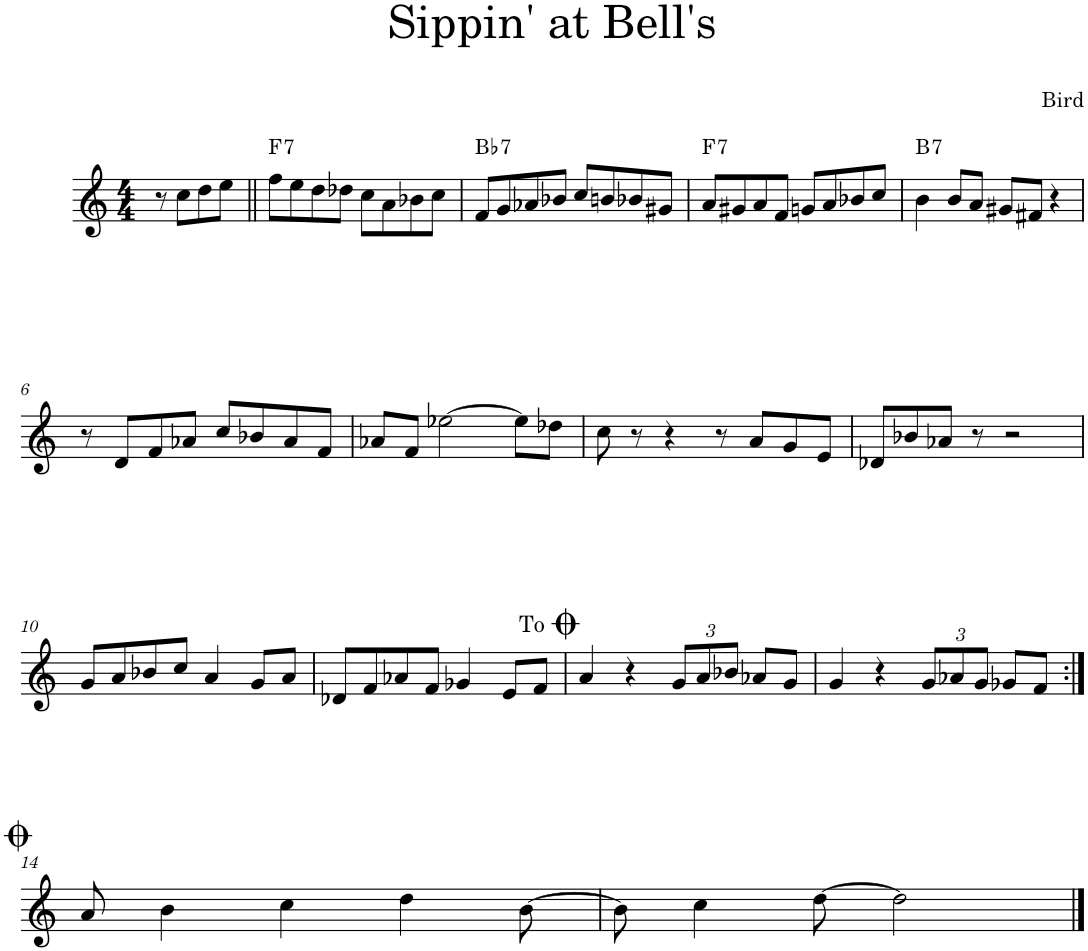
**kern	**harte
*part1	*part1
*staff1	*
*I"Piano	*
*I'Pno.	*
*clefG2	*
*k[]	*
*M4/4	*
=1	=1
8r	.
8cc\L	.
8dd\	.
8ee\J	.
=2||	=2||
!	!LO:H:kt=7
8ff\L	F:7
8ee\	.
8dd\	.
8dd-X\J	.
8cc\L	.
8a\	.
8b-X\	.
8cc\J	.
=3	=3
!	!LO:H:kt=7
8f/L	Bb:7
8g/	.
8a-X/	.
8b-X/J	.
8cc/L	.
8bn/	.
8b-X/	.
8g#X/J	.
=4	=4
!	!LO:H:kt=7
8a/L	F:7
8g#X/	.
8a/	.
8f/J	.
8gn/L	.
8a/	.
8b-X/	.
8cc/J	.
=5	=5
!	!LO:H:kt=7
4b\	B:7
8b/L	.
8a/J	.
8g#X/L	.
8f#X/J	.
4r	.
!!LO:LB:g=z
=6	=6
8r	.
8d/L	.
8f/	.
8a-X/J	.
8cc/L	.
8b-X/	.
8a-/	.
8f/J	.
=7	=7
8a-X/L	.
8f/J	.
[2ee-X\	.
8ee-\L]	.
8dd-X\J	.
=8	=8
8cc\	.
8r	.
4r	.
8r	.
8a/L	.
8g/	.
8e/J	.
=9	=9
8d-X/L	.
8b-X/	.
8a-X/J	.
8r	.
2r	.
!!LO:LB:g=z
=10	=10
8g/L	.
8a/	.
8b-X/	.
8cc/J	.
4a/	.
8g/L	.
8a/J	.
=11	=11
8d-X/L	.
8f/	.
8a-X/	.
8f/J	.
4g-X/	.
8e/L	.
8f/J	.
!LO:TX:a:t=To	!
=12	=12
4a/	.
4r	.
*Xbrackettup	*
12g/L	.
12a/	.
12b-X/J	.
8a-X/L	.
8g/J	.
=13	=13
4g/	.
4r	.
12g/L	.
12a-X/	.
12g/J	.
8g-X/L	.
8f/J	.
!!LO:LB:g=z
=14:|!	=14:|!
8a/	.
4b\	.
4cc\	.
4dd\	.
[8b\	.
=15	=15
8b\]	.
4cc\	.
[8dd\	.
2dd\]	.
==	==
*-	*-
